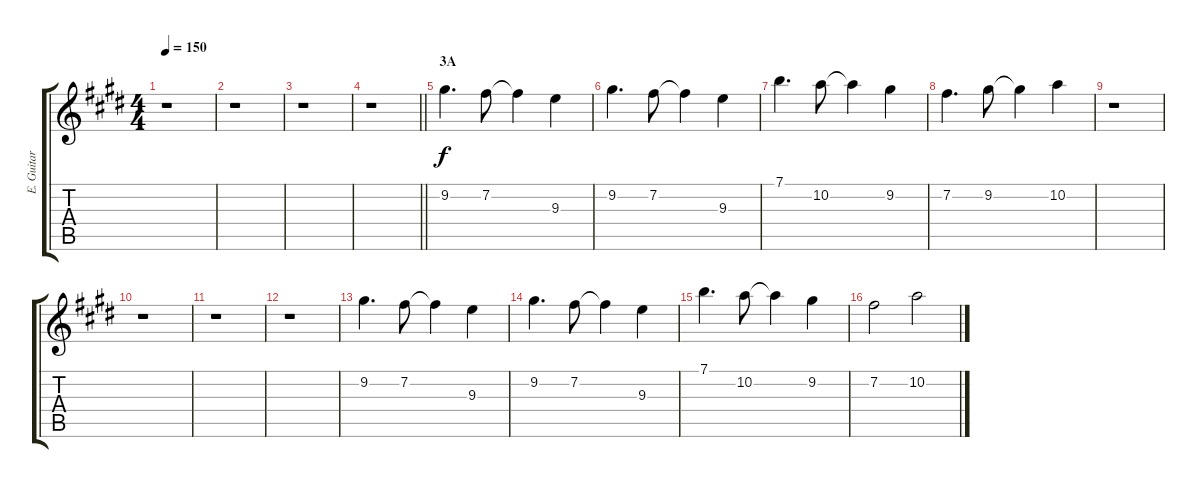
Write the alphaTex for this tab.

\track ("E. Guitar II" "E. Guitar ") {instrument overdrivenguitar}
\staff {score tabs}
\tuning (E4 B3 G3 D3 A2 E2) {hide}
\ts (4 4)
\tempo 150
\clef g2
\ks e
r.1{dy f} |
r.1 |
r.1 |
\barLineRight lightlight
r.1 |
\section ("" "3A")
9.2.4{d volume 14 instrument overdrivenguitar} 7.2.8 7.2{t}.4 9.3.4 |
9.2.4{d} 7.2.8 7.2{t}.4 9.3.4 |
7.1.4{d} 10.2.8 10.2{t}.4 9.2.4 |
7.2.4{d} 9.2.8 9.2{t}.4 10.2.4 |
r.1 |
r.1 |
r.1 |
r.1 |
9.2.4{d} 7.2.8 7.2{t}.4 9.3.4 |
9.2.4{d} 7.2.8 7.2{t}.4 9.3.4 |
7.1.4{d} 10.2.8 10.2{t}.4 9.2.4 |
7.2.2 10.2.2
